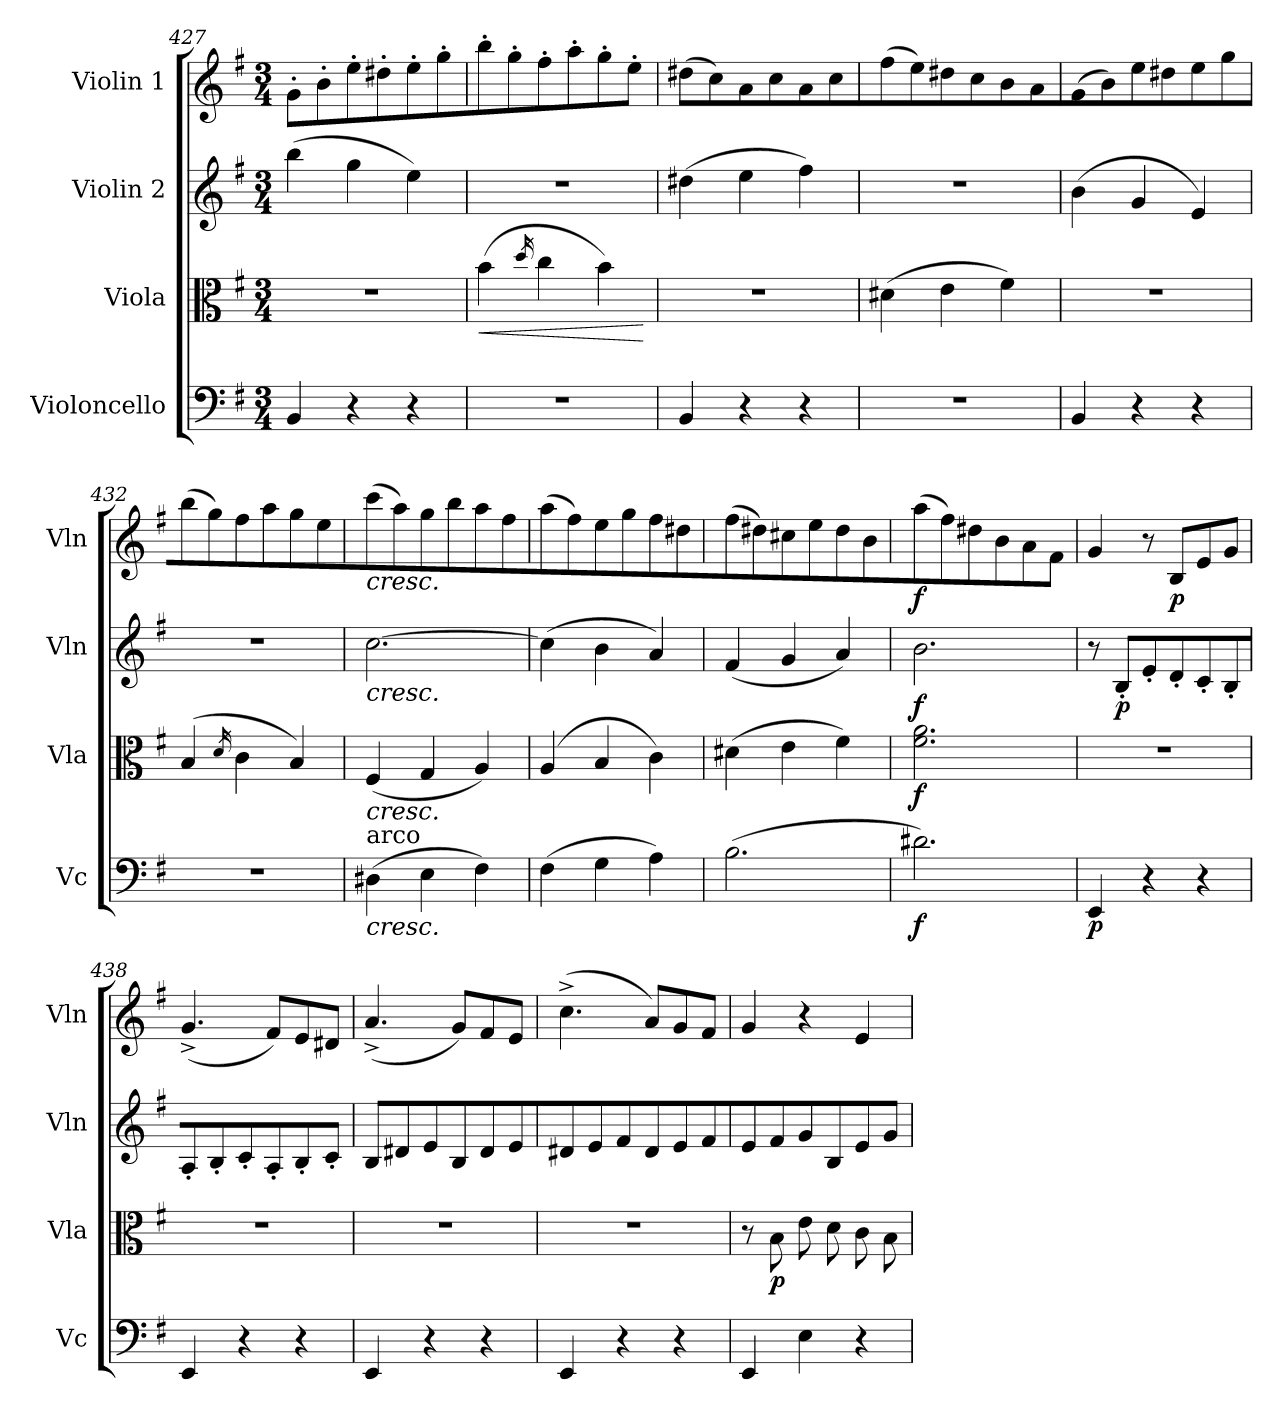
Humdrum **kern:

**kern	**dynam	**kern	**dynam	**kern	**dynam	**kern	**dynam
*part4	*part4	*part3	*part3	*part2	*part2	*part1	*part1
*staff4	*staff4	*staff3	*staff3	*staff2	*staff2	*staff1	*staff1
*I"Violoncello	*	*I"Viola	*	*I"Violin 2	*	*I"Violin 1	*
*I'Vc	*	*I'Vla	*	*I'Vln	*	*I'Vln	*
!!LO:LB:g=z
*clefF4	*	*clefC3	*	*clefG2	*	*clefG2	*
*k[f#]	*	*k[f#]	*	*k[f#]	*	*k[f#]	*
*M3/4	*	*M3/4	*	*M3/4	*	*M3/4	*
=427	=427	=427	=427	=427	=427	=427	=427
4BB/	.	2.r	.	(4bb\	.	8g'\L	.
.	.	.	.	.	.	8b'\	.
4r	.	.	.	4gg\	.	8ee'\	.
.	.	.	.	.	.	8dd#X'\	.
4r	.	.	.	4ee\)	.	8ee'\	.
.	.	.	.	.	.	8gg'\	.
=428	=428	=428	=428	=428	=428	=428	=428
!	!	!	!LO:HP:b	!	!	!	!
2.r	.	(4b\	<	2.r	.	8bb'\	.
.	.	.	.	.	.	8gg'\	.
.	.	16qdd/	.	.	.	.	.
.	.	4cc\	.	.	.	8ff#'\	.
.	.	.	.	.	.	8aa'\	.
.	.	4b\)	.	.	.	8gg'\	.
.	.	.	.	.	.	8ee'\J	.
.	.	.	[	.	.	.	.
!!LO:LB:g=z
=429	=429	=429	=429	=429	=429	=429	=429
4BB/	.	2.r	.	(4dd#X\	.	(8dd#X\L	.
.	.	.	.	.	.	8cc\)	.
4r	.	.	.	4ee\	.	8a\	.
.	.	.	.	.	.	8cc\	.
4r	.	.	.	4ff#\)	.	8a\	.
.	.	.	.	.	.	8cc\	.
=430	=430	=430	=430	=430	=430	=430	=430
2.r	.	(4d#X\	.	2.r	.	(8ff#\	.
.	.	.	.	.	.	8ee\)	.
.	.	4e\	.	.	.	8dd#X\	.
.	.	.	.	.	.	8cc\	.
.	.	4f#\)	.	.	.	8b\	.
.	.	.	.	.	.	8a\	.
=431	=431	=431	=431	=431	=431	=431	=431
4BB/	.	2.r	.	(4b\	.	(8g\	.
.	.	.	.	.	.	8b\)	.
4r	.	.	.	4g/	.	8ee\	.
.	.	.	.	.	.	8dd#X\	.
4r	.	.	.	4e/)	.	8ee\	.
.	.	.	.	.	.	8gg\	.
=432	=432	=432	=432	=432	=432	=432	=432
2.r	.	(4B/	.	2.r	.	(8bb\	.
.	.	.	.	.	.	8gg\)	.
.	.	16qd/	.	.	.	.	.
.	.	4c\	.	.	.	8ff#\	.
.	.	.	.	.	.	8aa\	.
.	.	4B/)	.	.	.	8gg\	.
.	.	.	.	.	.	8ee\	.
=433	=433	=433	=433	=433	=433	=433	=433
!	!	!	!	!	!	!LO:TX:b:i:t=cresc.	!
!	!	!	!	!LO:TX:b:i:t=cresc.	!	!	!
!	!	!LO:TX:b:i:t=cresc.	!	!	!	!	!
!LO:TX:a:t=arco	!	!	!	!	!	!	!
!LO:TX:b:i:t=cresc.	!	!	!	!	!	!	!
(4D#X\	.	(4F#/	.	[2.cc\	.	(8ccc\	.
.	.	.	.	.	.	8aa\)	.
4E\	.	4G/	.	.	.	8gg\	.
.	.	.	.	.	.	8bb\	.
4F#\)	.	4A/)	.	.	.	8aa\	.
.	.	.	.	.	.	8ff#\	.
=434	=434	=434	=434	=434	=434	=434	=434
(4F#\	.	(4A/	.	(4cc\]	.	(8aa\	.
.	.	.	.	.	.	8ff#\)	.
4G\	.	4B/	.	4b\	.	8ee\	.
.	.	.	.	.	.	8gg\	.
4A\)	.	4c\)	.	4a/)	.	8ff#\	.
.	.	.	.	.	.	8dd#X\	.
=435	=435	=435	=435	=435	=435	=435	=435
(2.B\	.	(4d#X\	.	(4f#/	.	(8ff#\	.
.	.	.	.	.	.	8dd#X\)	.
.	.	4e\	.	4g/	.	8cc#X\	.
.	.	.	.	.	.	8ee\	.
.	.	4f#\)	.	4a/)	.	8dd#\	.
.	.	.	.	.	.	8b\	.
=436	=436	=436	=436	=436	=436	=436	=436
!	!LO:DY:b	!	!LO:DY:b	!	!LO:DY:b	!	!LO:DY:b
2.d#X\)	f	2.f#\ 2.a\	f	2.b\	f	(8aa\	f
.	.	.	.	.	.	8ff#\)	.
.	.	.	.	.	.	8dd#X\	.
.	.	.	.	.	.	8b\	.
.	.	.	.	.	.	8a\	.
.	.	.	.	.	.	8f#\J	.
!!LO:LB:g=z
=437	=437	=437	=437	=437	=437	=437	=437
!	!LO:DY:b	!	!	!	!	!	!
4EE/	p	2.r	.	8r	.	4g/	.
!	!	!	!	!	!LO:DY:b	!	!
.	.	.	.	8B'/L	p	.	.
4r	.	.	.	8e'/	.	8r	.
!	!	!	!	!	!	!	!LO:DY:b
.	.	.	.	8d'/	.	8B/L	p
4r	.	.	.	8c'/	.	8e/	.
.	.	.	.	8B'/	.	8g/J	.
=438	=438	=438	=438	=438	=438	=438	=438
4EE/	.	2.r	.	8A'/	.	(4.g^/	.
.	.	.	.	8B'/	.	.	.
4r	.	.	.	8c'/	.	.	.
.	.	.	.	8A'/	.	8f#/L)	.
4r	.	.	.	8B'/	.	8e/	.
.	.	.	.	8c'/J	.	8d#X/J	.
!!LO:LB:g=z
=439	=439	=439	=439	=439	=439	=439	=439
4EE/	.	2.r	.	8B/L	.	(4.a^/	.
.	.	.	.	8d#X/	.	.	.
4r	.	.	.	8e/	.	.	.
.	.	.	.	8B/	.	8g/L)	.
4r	.	.	.	8d#/	.	8f#/	.
.	.	.	.	8e/	.	8e/J	.
=440	=440	=440	=440	=440	=440	=440	=440
4EE/	.	2.r	.	8d#X/	.	(4.cc^\	.
.	.	.	.	8e/	.	.	.
4r	.	.	.	8f#/	.	.	.
.	.	.	.	8d#/	.	8a/L)	.
4r	.	.	.	8e/	.	8g/	.
.	.	.	.	8f#/	.	8f#/J	.
=441	=441	=441	=441	=441	=441	=441	=441
4EE/	.	8r	.	8e/	.	4g/	.
!	!	!	!LO:DY:b	!	!	!	!
.	.	8B\L	p	8f#/	.	.	.
4E\	.	8e\	.	8g/	.	4r	.
.	.	8d\	.	8B/	.	.	.
4r	.	8c\	.	8e/	.	4e/	.
.	.	8B\	.	8g/J	.	.	.
=	=	=	=	=	=	=	=
*-	*-	*-	*-	*-	*-	*-	*-
